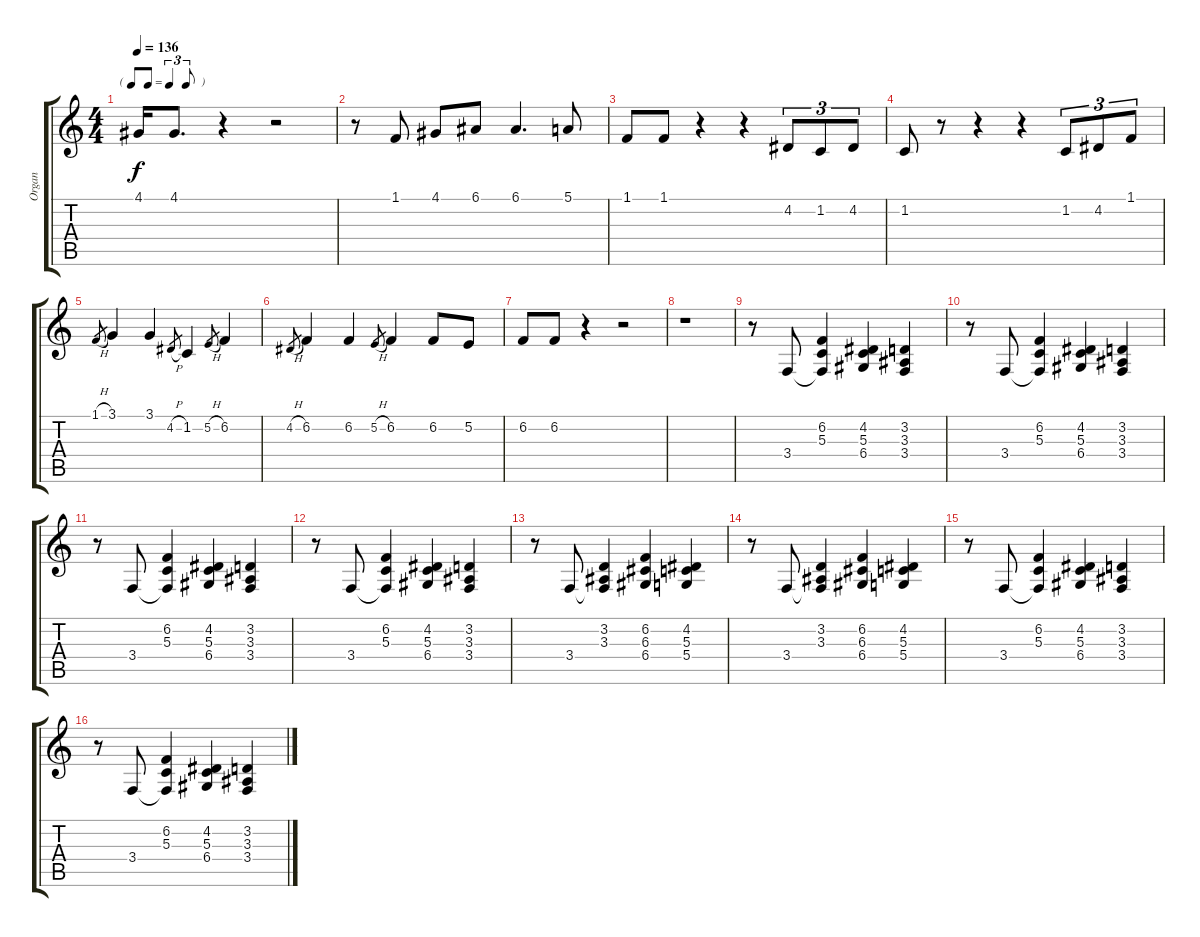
\track ("Organ" "Organ") {instrument drawbarorgan}
\staff {score tabs}
\tuning (E4 B3 G3 D3 A2 E2) {hide}
\ts (4 4)
\tf triplet8th
\tempo 136
\clef g2
\ks c
4.1.16{dy f} 4.1.8{d} r.4 r.2 |
r.8 1.1.8 4.1.8 6.1.8 6.1.4{d} 5.1.8 |
1.1.8 1.1.8 r.4 r.4 4.2.8{tu (3 2)} 1.2.8{tu (3 2)} 4.2.8{tu (3 2)} |
1.2.8 r.8 r.4 r.4 1.2.8{tu (3 2)} 4.2.8{tu (3 2)} 1.1.8{tu (3 2)} |
1.1{h}.8{gr} 3.1.4 3.1.4 4.2{h}.8{gr} 1.2.4 5.2{h}.8{gr} 6.2.4 |
4.2{h}.8{gr} 6.2.4 6.2.4 5.2{h}.8{gr} 6.2.4 6.2.8 5.2.8 |
6.2.8 6.2.8 r.4 r.2 |
r.1 |
r.8 3.4.8{volume 13} (6.2 5.3 3.4{t}).4 (4.2 5.3 6.4).4 (3.2 3.3 3.4).4 |
r.8 3.4.8 (6.2 5.3 3.4{t}).4 (4.2 5.3 6.4).4 (3.2 3.3 3.4).4 |
r.8 3.4.8 (6.2 5.3 3.4{t}).4 (4.2 5.3 6.4).4 (3.2 3.3 3.4).4 |
r.8 3.4.8 (6.2 5.3 3.4{t}).4 (4.2 5.3 6.4).4 (3.2 3.3 3.4).4 |
r.8 3.4.8 (3.2 3.3 3.4{t}).4 (6.2 6.3 6.4).4 (4.2 5.3 5.4).4 |
r.8 3.4.8 (3.2 3.3 3.4{t}).4 (6.2 6.3 6.4).4 (4.2 5.3 5.4).4 |
r.8 3.4.8 (6.2 5.3 3.4{t}).4 (4.2 5.3 6.4).4 (3.2 3.3 3.4).4 |
r.8 3.4.8 (6.2 5.3 3.4{t}).4 (4.2 5.3 6.4).4 (3.2 3.3 3.4).4
